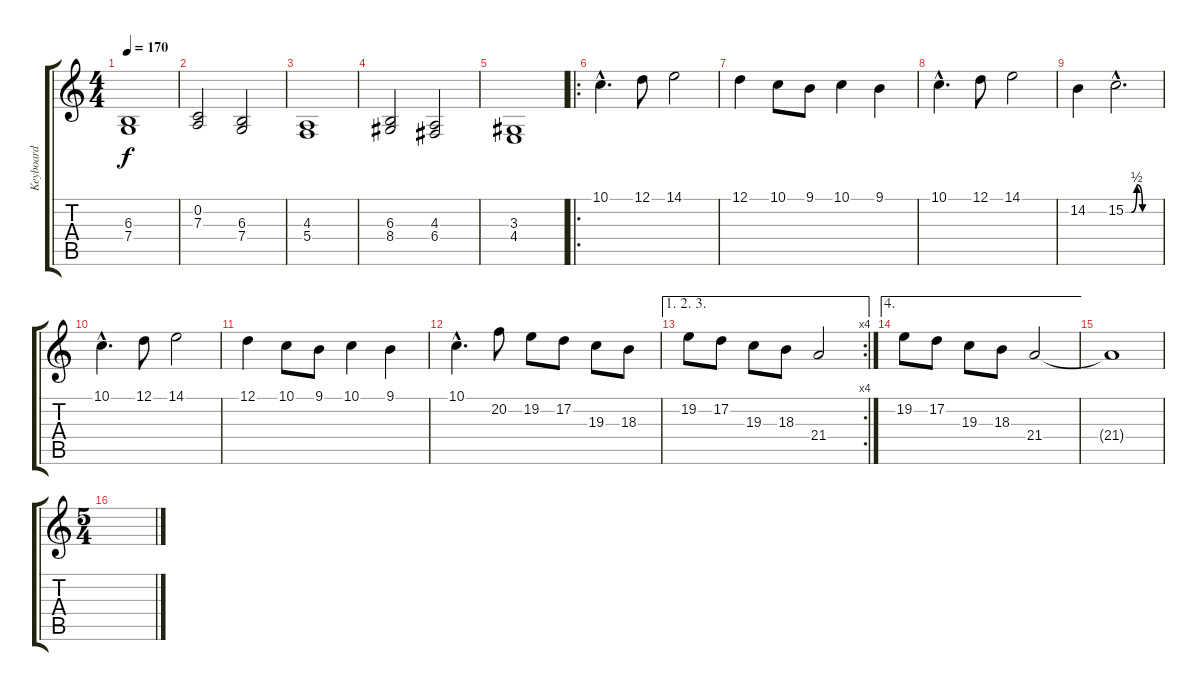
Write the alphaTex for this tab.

\track ("Keyboard" "Keyboard") {instrument stringensemble1}
\staff {score tabs}
\tuning (D4 A3 F3 C3 G2 D2) {hide}
\ts (4 4)
\tempo 170
\clef g2
\ks c
(6.3 7.4).1{dy f} |
(0.2 7.3).2 (6.3 7.4).2 |
(4.3 5.4).1 |
(6.3 8.4).2 (4.3 6.4).2 |
(3.3 4.4).1 |
\ro
10.1{hac}.4{d volume 16} 12.1.8 14.1.2 |
12.1.4 10.1.8 9.1.8 10.1.4 9.1.4 |
10.1{hac}.4{d} 12.1.8 14.1.2 |
14.2.4 15.2{be (custom 0 0 10 0 20 2 30 0 60 0) hac}.2{d} |
10.1{hac}.4{d} 12.1.8 14.1.2 |
12.1.4 10.1.8 9.1.8 10.1.4 9.1.4 |
10.1{hac}.4{d} 20.2.8 19.2.8 17.2.8 19.3.8 18.3.8 |
\ae (1 2 3)
\rc 4
19.2.8 17.2.8 19.3.8 18.3.8 21.4.2 |
\ae 4
19.2.8 17.2.8 19.3.8 18.3.8 21.4.2 |
21.4{t}.1 |
\ts (5 4)
